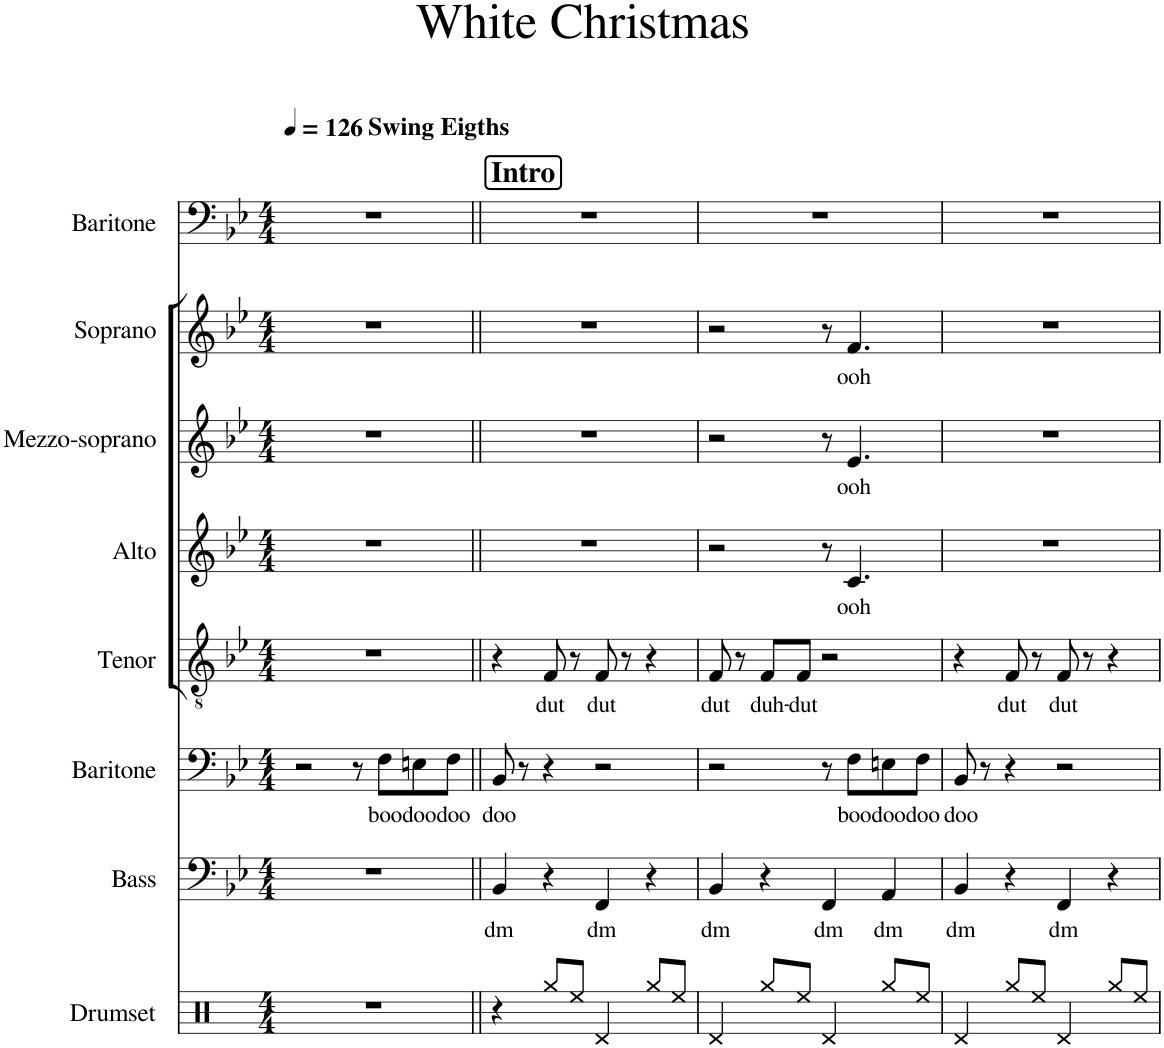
**kern	**kern	**text	**kern	**text	**kern	**text	**kern	**text	**kern	**text	**kern	**text	**kern
*part8	*part7	*part7	*part6	*part6	*part5	*part5	*part4	*part4	*part3	*part3	*part2	*part2	*part1
*staff8	*staff7	*staff7	*staff6	*staff6	*staff5	*staff5	*staff4	*staff4	*staff3	*staff3	*staff2	*staff2	*staff1
*I"Drumset	*I"Bass	*	*I"Baritone	*	*I"Tenor	*	*I"Alto	*	*I"Mezzo-soprano	*	*I"Soprano	*	*I"Baritone
*I'D. Set	*I'B.	*	*I'Bar.	*	*I'T.	*	*I'A.	*	*I'Mzs.	*	*I'S.	*	*I'Bar.
*clefX	*clefF4	*	*clefF4	*	*clefGv2	*	*clefG2	*	*clefG2	*	*clefG2	*	*clefF4
*k[]	*k[b-e-]	*	*k[b-e-]	*	*k[b-e-]	*	*k[b-e-]	*	*k[b-e-]	*	*k[b-e-]	*	*k[b-e-]
*M4/4	*M4/4	*	*M4/4	*	*M4/4	*	*M4/4	*	*M4/4	*	*M4/4	*	*M4/4
*MM126	*MM126	*	*MM126	*	*MM126	*	*MM126	*	*MM126	*	*MM126	*	*MM126
=1	=1	=1	=1	=1	=1	=1	=1	=1	=1	=1	=1	=1	=1
!	!	!	!	!	!	!	!	!	!	!	!	!	!LO:TX:a:B:t=Swing Eigths
1r	1r	.	2r	.	1r	.	1r	.	1r	.	1r	.	1r
.	.	.	8r	.	.	.	.	.	.	.	.	.	.
!	!	!	!	!LO:LY:b	!	!	!	!	!	!	!	!	!
.	.	.	8F\L	boo	.	.	.	.	.	.	.	.	.
!	!	!	!	!LO:LY:b	!	!	!	!	!	!	!	!	!
.	.	.	8En\	doo	.	.	.	.	.	.	.	.	.
!	!	!	!	!LO:LY:b	!	!	!	!	!	!	!	!	!
.	.	.	8F\J	doo	.	.	.	.	.	.	.	.	.
!!LO:REH:place=s1:a:B:cj:fs=14:t=Intro
=2||	=2||	=2||	=2||	=2||	=2||	=2||	=2||	=2||	=2||	=2||	=2||	=2||	=2||
!	!	!LO:LY:b	!	!LO:LY:b	!	!	!	!	!	!	!	!	!
4r	4BB-/	dm	8BB-/	doo	4r	.	1r	.	1r	.	1r	.	1r
.	.	.	8r	.	.	.	.	.	.	.	.	.	.
!	!	!	!	!	!	!LO:LY:b	!	!	!	!	!	!	!
8Rgg/L	4r	.	4r	.	8F/	dut	.	.	.	.	.	.	.
8Ree/J	.	.	.	.	8r	.	.	.	.	.	.	.	.
!	!	!LO:LY:b	!	!	!	!LO:LY:b	!	!	!	!	!	!	!
4Rd/	4FF/	dm	2r	.	8F/	dut	.	.	.	.	.	.	.
.	.	.	.	.	8r	.	.	.	.	.	.	.	.
8Rgg/L	4r	.	.	.	4r	.	.	.	.	.	.	.	.
8Ree/J	.	.	.	.	.	.	.	.	.	.	.	.	.
=3	=3	=3	=3	=3	=3	=3	=3	=3	=3	=3	=3	=3	=3
!	!	!LO:LY:b	!	!	!	!LO:LY:b	!	!	!	!	!	!	!
4Rd/	4BB-/	dm	2r	.	8F/	dut	2r	.	2r	.	2r	.	1r
.	.	.	.	.	8r	.	.	.	.	.	.	.	.
!	!	!	!	!	!	!LO:LY:b	!	!	!	!	!	!	!
8Rgg/L	4r	.	.	.	8F/L	duh-	.	.	.	.	.	.	.
!	!	!	!	!	!	!LO:LY:b	!	!	!	!	!	!	!
8Ree/J	.	.	.	.	8F/J	-dut	.	.	.	.	.	.	.
!	!	!LO:LY:b	!	!	!	!	!	!	!	!	!	!	!
4Rd/	4FF/	dm	8r	.	2r	.	8r	.	8r	.	8r	.	.
!	!	!	!	!LO:LY:b	!	!	!	!LO:LY:b	!	!LO:LY:b	!	!LO:LY:b	!
.	.	.	8F\L	boo	.	.	4.c/	ooh	4.e-/	ooh	4.f/	ooh	.
!	!	!LO:LY:b	!	!LO:LY:b	!	!	!	!	!	!	!	!	!
8Rgg/L	4AA/	dm	8En\	doo	.	.	.	.	.	.	.	.	.
!	!	!	!	!LO:LY:b	!	!	!	!	!	!	!	!	!
8Ree/J	.	.	8F\J	doo	.	.	.	.	.	.	.	.	.
=4	=4	=4	=4	=4	=4	=4	=4	=4	=4	=4	=4	=4	=4
!	!	!LO:LY:b	!	!LO:LY:b	!	!	!	!	!	!	!	!	!
4Rd/	4BB-/	dm	8BB-/	doo	4r	.	1r	.	1r	.	1r	.	1r
.	.	.	8r	.	.	.	.	.	.	.	.	.	.
!	!	!	!	!	!	!LO:LY:b	!	!	!	!	!	!	!
8Rgg/L	4r	.	4r	.	8F/	dut	.	.	.	.	.	.	.
8Ree/J	.	.	.	.	8r	.	.	.	.	.	.	.	.
!	!	!LO:LY:b	!	!	!	!LO:LY:b	!	!	!	!	!	!	!
4Rd/	4FF/	dm	2r	.	8F/	dut	.	.	.	.	.	.	.
.	.	.	.	.	8r	.	.	.	.	.	.	.	.
8Rgg/L	4r	.	.	.	4r	.	.	.	.	.	.	.	.
8Ree/J	.	.	.	.	.	.	.	.	.	.	.	.	.
=	=	=	=	=	=	=	=	=	=	=	=	=	=
*-	*-	*-	*-	*-	*-	*-	*-	*-	*-	*-	*-	*-	*-
